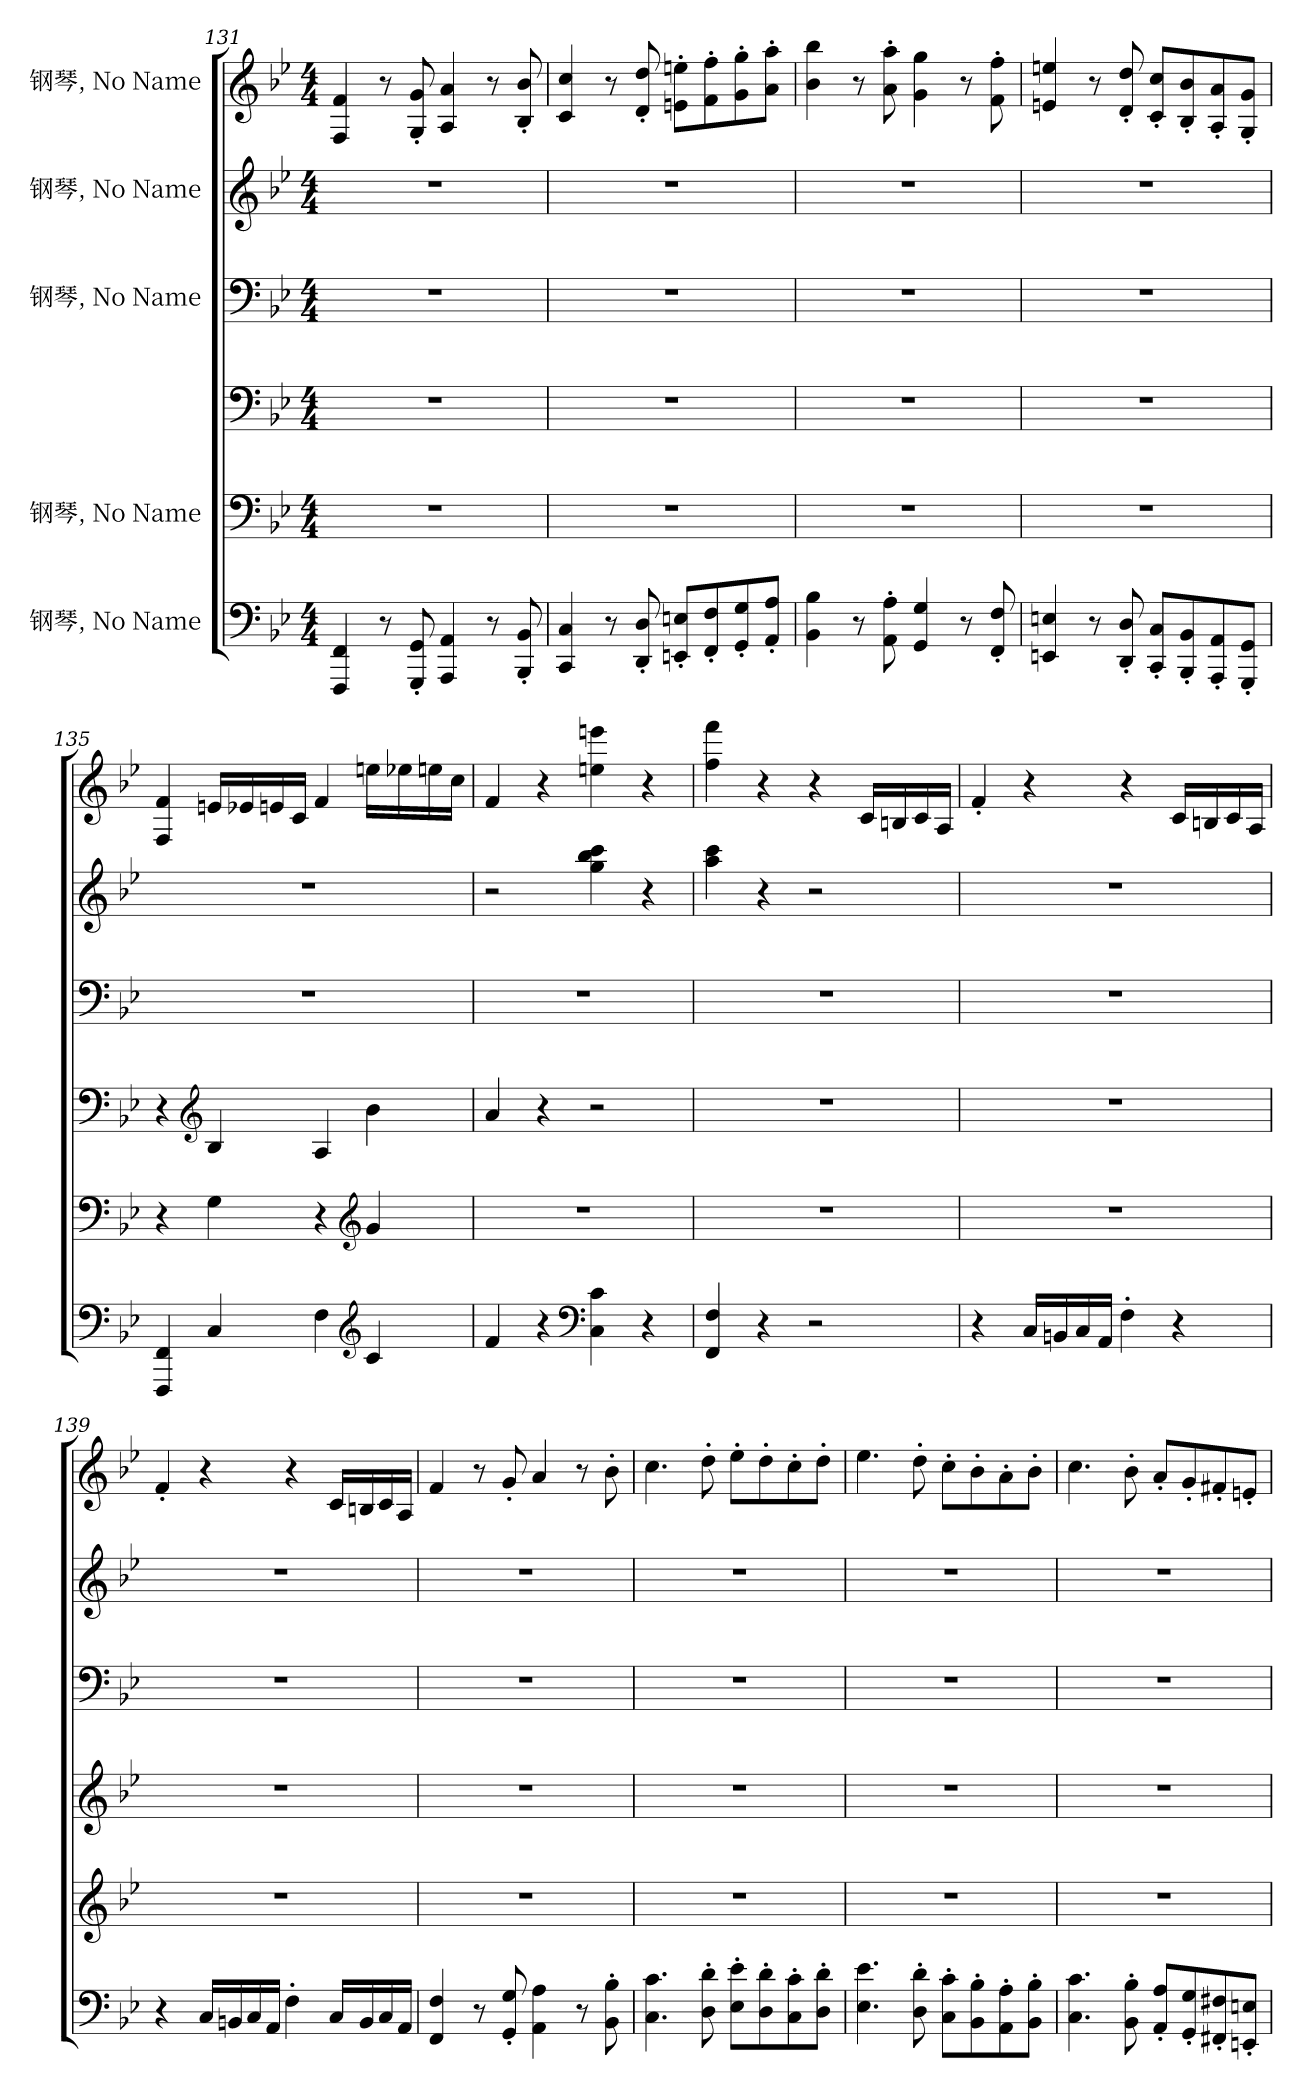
**kern	**kern	**kern	**kern	**kern	**kern
*part5	*part4	*part4	*part3	*part2	*part1
*staff6	*staff5	*staff4	*staff3	*staff2	*staff1
*I"钢琴, No Name	*I"钢琴, No Name	*	*I"钢琴, No Name	*I"钢琴, No Name	*I"钢琴, No Name
!!LO:PB:g=z
*clefF4	*clefF4	*clefF4	*clefF4	*clefG2	*clefG2
*k[b-e-]	*k[b-e-]	*k[b-e-]	*k[b-e-]	*k[b-e-]	*k[b-e-]
*M4/4	*M4/4	*M4/4	*M4/4	*M4/4	*M4/4
*MM145	*MM145	*MM145	*MM145	*MM145	*MM145
=131	=131	=131	=131	=131	=131
4FFF/ 4FF/	1r	1r	1r	1r	4F/ 4f/
8r	.	.	.	.	8r
8GGG/' 8GG/'	.	.	.	.	8G/' 8g/'
*	*	*	*	*	*MM145
4AAA/ 4AA/	.	.	.	.	4A/ 4a/
8r	.	.	.	.	8r
8BBB-/' 8BB-/'	.	.	.	.	8B-/' 8b-/'
=132	=132	=132	=132	=132	=132
*	*	*	*	*	*MM145
4CC/ 4C/	1r	1r	1r	1r	4c/ 4cc/
8r	.	.	.	.	8r
8DD/' 8D/'	.	.	.	.	8d/' 8dd/'
8EEn/' 8En/'L	.	.	.	.	8en\' 8een\'L
8FF/' 8F/'	.	.	.	.	8f\' 8ff\'
8GG/' 8G/'	.	.	.	.	8g\' 8gg\'
8AA/' 8A/'J	.	.	.	.	8a\' 8aa\'J
=133	=133	=133	=133	=133	=133
*	*	*	*	*	*MM145
4BB-\ 4B-\	1r	1r	1r	1r	4b-\ 4bb-\
8r	.	.	.	.	8r
8AA\' 8A\'	.	.	.	.	8a\' 8aa\'
*	*	*	*	*	*MM145
4GG/ 4G/	.	.	.	.	4g\ 4gg\
8r	.	.	.	.	8r
8FF/' 8F/'	.	.	.	.	8f\' 8ff\'
=134	=134	=134	=134	=134	=134
*	*	*	*	*	*MM145
4EEn/ 4En/	1r	1r	1r	1r	4en/ 4een/
8r	.	.	.	.	8r
8DD/' 8D/'	.	.	.	.	8d/' 8dd/'
8CC/' 8C/'L	.	.	.	.	8c/' 8cc/'L
8BBB-/' 8BB-/'	.	.	.	.	8B-/' 8b-/'
8AAA/' 8AA/'	.	.	.	.	8A/' 8a/'
8GGG/' 8GG/'J	.	.	.	.	8G/' 8g/'J
!!LO:LB:g=z
=135	=135	=135	=135	=135	=135
4FFF/ 4FF/	4r	4r	1r	1r	4F/ 4f/
*	*	*clefG2	*	*	*
4C/	4G\	4B-/	.	.	16en/LL
.	.	.	.	.	16e-X/
.	.	.	.	.	16en/
.	.	.	.	.	16c/JJ
*	*	*	*	*	*MM143
4F\	4r	4A/	.	.	4f/
*clefG2	*clefG2	*	*	*	*
4c/	4g/	4b-\	.	.	16een\LL
.	.	.	.	.	16ee-X\
.	.	.	.	.	16een\
.	.	.	.	.	16cc\JJ
=136	=136	=136	=136	=136	=136
*	*	*	*	*	*MM140
4f/	1r	4a/	1r	2r	4f/
4r	.	4r	.	.	4r
*clefF4	*	*	*	*	*
4C\ 4c\	.	2r	.	4gg\ 4bb-\ 4ccc\	4een\ 4eeen\
4r	.	.	.	4r	4r
=137	=137	=137	=137	=137	=137
4FF/ 4F/	1r	1r	1r	4aa\ 4ccc\	4ff\ 4fff\
4r	.	.	.	4r	4r
2r	.	.	.	2r	4r
*	*	*	*	*	*MM145
.	.	.	.	.	16c/LL
.	.	.	.	.	16Bn/
.	.	.	.	.	16c/
.	.	.	.	.	16A/JJ
!!LO:PB:g=z
=138	=138	=138	=138	=138	=138
4r	1r	1r	1r	1r	4f'/
16C/LL	.	.	.	.	4r
16BBn/	.	.	.	.	.
16C/	.	.	.	.	.
16AA/JJ	.	.	.	.	.
4F'\	.	.	.	.	4r
4r	.	.	.	.	16c/LL
.	.	.	.	.	16Bn/
.	.	.	.	.	16c/
.	.	.	.	.	16A/JJ
=139	=139	=139	=139	=139	=139
4r	1r	1r	1r	1r	4f'/
16C/LL	.	.	.	.	4r
16BBn/	.	.	.	.	.
16C/	.	.	.	.	.
16AA/JJ	.	.	.	.	.
4F'\	.	.	.	.	4r
16C/LL	.	.	.	.	16c/LL
16BB/	.	.	.	.	16Bn/
16C/	.	.	.	.	16c/
*	*	*	*	*	*MM138
16AA/JJ	.	.	.	.	16A/JJ
=140	=140	=140	=140	=140	=140
*	*	*	*	*	*MM145
4FF/ 4F/	1r	1r	1r	1r	4f/
8r	.	.	.	.	8r
8GG/' 8G/'	.	.	.	.	8g'/
*	*	*	*	*	*MM145
4AA\ 4A\	.	.	.	.	4a/
8r	.	.	.	.	8r
8BB-\' 8B-\'	.	.	.	.	8b-'\
=141	=141	=141	=141	=141	=141
*	*	*	*	*	*MM145
4.C\ 4.c\	1r	1r	1r	1r	4.cc\
8D\' 8d\'	.	.	.	.	8dd'\
8E-\' 8e-\'L	.	.	.	.	8ee-'\L
8D\' 8d\'	.	.	.	.	8dd'\
8C\' 8c\'	.	.	.	.	8cc'\
8D\' 8d\'J	.	.	.	.	8dd'\J
!!LO:LB:g=z
=142	=142	=142	=142	=142	=142
*	*	*	*	*	*MM145
4.E-\ 4.e-\	1r	1r	1r	1r	4.ee-\
8D\' 8d\'	.	.	.	.	8dd'\
8C\' 8c\'L	.	.	.	.	8cc'\L
8BB-\' 8B-\'	.	.	.	.	8b-'\
8AA\' 8A\'	.	.	.	.	8a'\
8BB-\' 8B-\'J	.	.	.	.	8b-'\J
=143	=143	=143	=143	=143	=143
*	*	*	*	*	*MM145
4.C\ 4.c\	1r	1r	1r	1r	4.cc\
8BB-\' 8B-\'	.	.	.	.	8b-'\
8AA/' 8A/'L	.	.	.	.	8a'/L
8GG/' 8G/'	.	.	.	.	8g'/
8FF#X/' 8F#X/'	.	.	.	.	8f#X'/
8EEn/' 8En/'J	.	.	.	.	8en'/J
=	=	=	=	=	=
*-	*-	*-	*-	*-	*-
